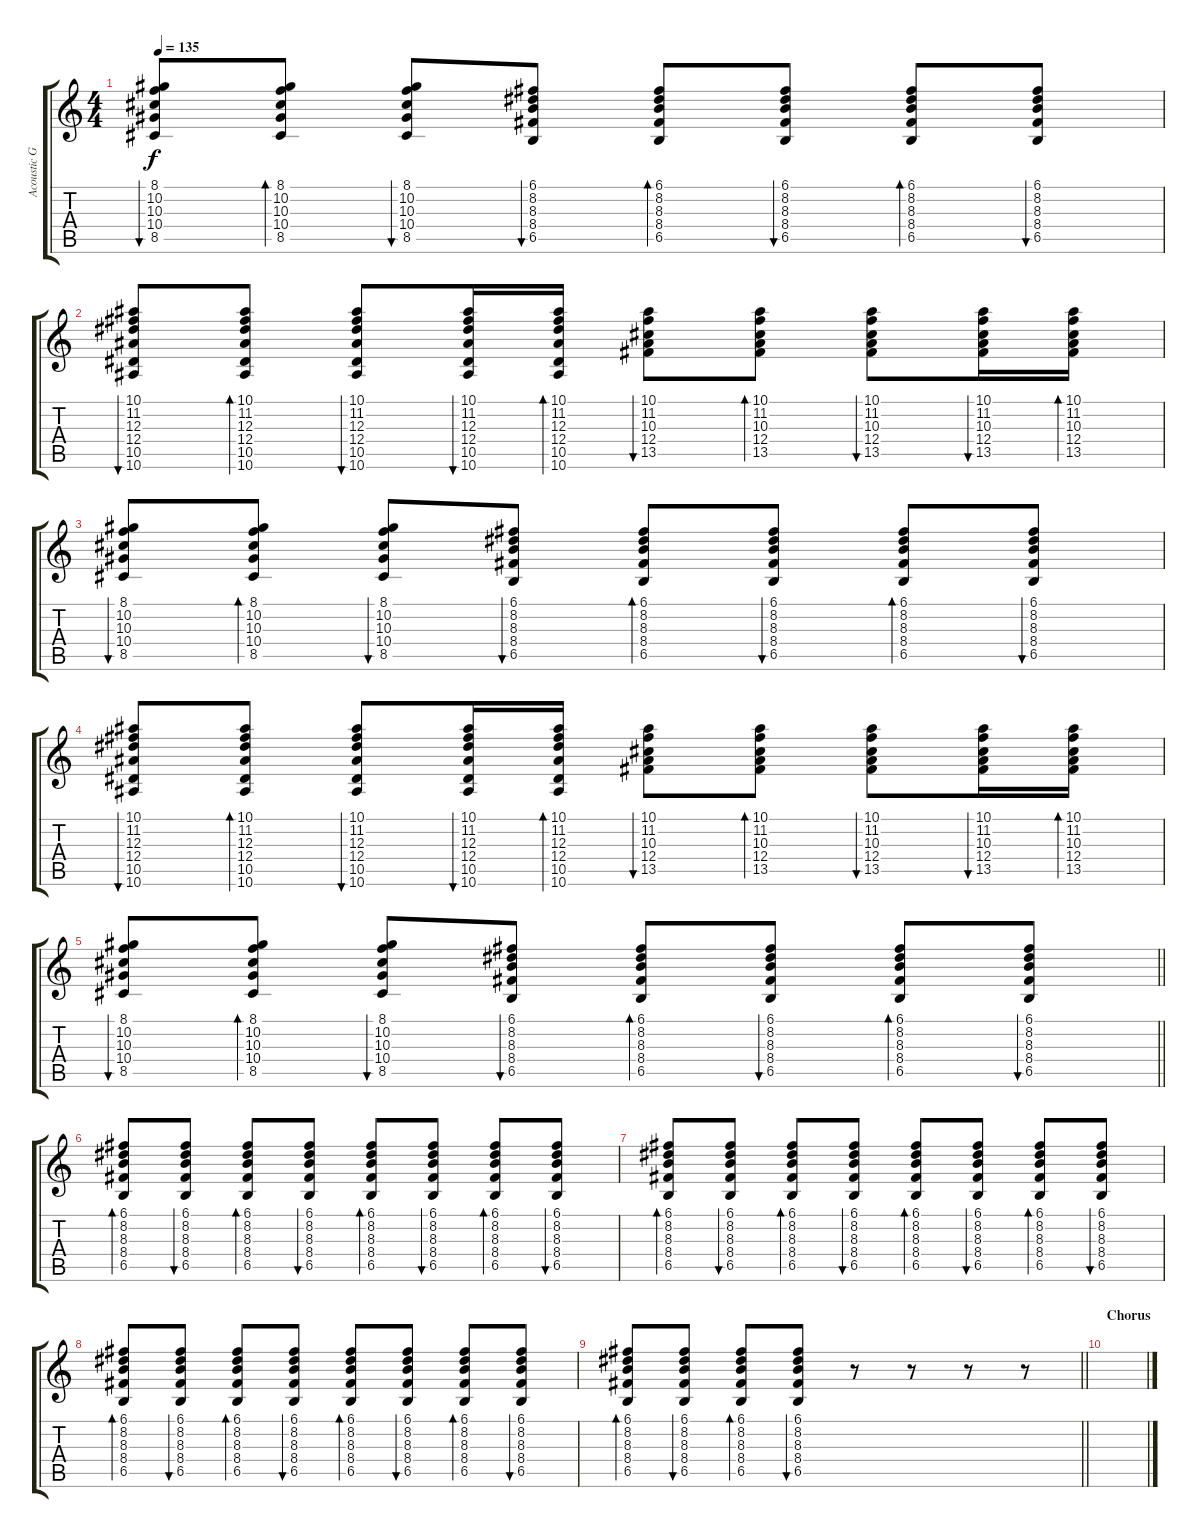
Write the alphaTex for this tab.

\track ("Acoustic Guitar" "Acoustic G") {instrument acousticguitarsteel}
\staff {score tabs}
\tuning (C4 G3 Eb3 Bb2 F2 C2) {hide}
\ts (4 4)
\tempo 135
\clef g2
\ks c
(8.1 10.2 10.3 10.4 8.5).8{bu 60 dy f} (8.1 10.2 10.3 10.4 8.5).8{bd 60} (8.1 10.2 10.3 10.4 8.5).8{bu 60} (6.1 8.2 8.3 8.4 6.5).8{bu 60} (6.1 8.2 8.3 8.4 6.5).8{bd 60} (6.1 8.2 8.3 8.4 6.5).8{bu 60} (6.1 8.2 8.3 8.4 6.5).8{bd 60} (6.1 8.2 8.3 8.4 6.5).8{bu 60} |
(10.1 11.2 12.3 12.4 10.5 10.6).8{bu 60} (10.1 11.2 12.3 12.4 10.5 10.6).8{bd 60} (10.1 11.2 12.3 12.4 10.5 10.6).8{bu 60} (10.1 11.2 12.3 12.4 10.5 10.6).16{bu 60} (10.1 11.2 12.3 12.4 10.5 10.6).16{bd 60} (10.1 11.2 10.3 12.4 13.5).8{bu 60} (10.1 11.2 10.3 12.4 13.5).8{bd 60} (10.1 11.2 10.3 12.4 13.5).8{bu 60} (10.1 11.2 10.3 12.4 13.5).16{bu 60} (10.1 11.2 10.3 12.4 13.5).16{bd 60} |
(8.1 10.2 10.3 10.4 8.5).8{bu 60} (8.1 10.2 10.3 10.4 8.5).8{bd 60} (8.1 10.2 10.3 10.4 8.5).8{bu 60} (6.1 8.2 8.3 8.4 6.5).8{bu 60} (6.1 8.2 8.3 8.4 6.5).8{bd 60} (6.1 8.2 8.3 8.4 6.5).8{bu 60} (6.1 8.2 8.3 8.4 6.5).8{bd 60} (6.1 8.2 8.3 8.4 6.5).8{bu 60} |
(10.1 11.2 12.3 12.4 10.5 10.6).8{bu 60} (10.1 11.2 12.3 12.4 10.5 10.6).8{bd 60} (10.1 11.2 12.3 12.4 10.5 10.6).8{bu 60} (10.1 11.2 12.3 12.4 10.5 10.6).16{bu 60} (10.1 11.2 12.3 12.4 10.5 10.6).16{bd 60} (10.1 11.2 10.3 12.4 13.5).8{bu 60} (10.1 11.2 10.3 12.4 13.5).8{bd 60} (10.1 11.2 10.3 12.4 13.5).8{bu 60} (10.1 11.2 10.3 12.4 13.5).16{bu 60} (10.1 11.2 10.3 12.4 13.5).16{bd 60} |
\barLineRight lightlight
(8.1 10.2 10.3 10.4 8.5).8{bu 60} (8.1 10.2 10.3 10.4 8.5).8{bd 60} (8.1 10.2 10.3 10.4 8.5).8{bu 60} (6.1 8.2 8.3 8.4 6.5).8{bu 60} (6.1 8.2 8.3 8.4 6.5).8{bd 60} (6.1 8.2 8.3 8.4 6.5).8{bu 60} (6.1 8.2 8.3 8.4 6.5).8{bd 60} (6.1 8.2 8.3 8.4 6.5).8{bu 60} |
(6.1 8.2 8.3 8.4 6.5).8{bd 60} (6.1 8.2 8.3 8.4 6.5).8{bu 60} (6.1 8.2 8.3 8.4 6.5).8{bd 60} (6.1 8.2 8.3 8.4 6.5).8{bu 60} (6.1 8.2 8.3 8.4 6.5).8{bd 60} (6.1 8.2 8.3 8.4 6.5).8{bu 60} (6.1 8.2 8.3 8.4 6.5).8{bd 60} (6.1 8.2 8.3 8.4 6.5).8{bu 60} |
(6.1 8.2 8.3 8.4 6.5).8{bd 60} (6.1 8.2 8.3 8.4 6.5).8{bu 60} (6.1 8.2 8.3 8.4 6.5).8{bd 60} (6.1 8.2 8.3 8.4 6.5).8{bu 60} (6.1 8.2 8.3 8.4 6.5).8{bd 60} (6.1 8.2 8.3 8.4 6.5).8{bu 60} (6.1 8.2 8.3 8.4 6.5).8{bd 60} (6.1 8.2 8.3 8.4 6.5).8{bu 60} |
(6.1 8.2 8.3 8.4 6.5).8{bd 60} (6.1 8.2 8.3 8.4 6.5).8{bu 60} (6.1 8.2 8.3 8.4 6.5).8{bd 60} (6.1 8.2 8.3 8.4 6.5).8{bu 60} (6.1 8.2 8.3 8.4 6.5).8{bd 60} (6.1 8.2 8.3 8.4 6.5).8{bu 60} (6.1 8.2 8.3 8.4 6.5).8{bd 60} (6.1 8.2 8.3 8.4 6.5).8{bu 60} |
\barLineRight lightlight
(6.1 8.2 8.3 8.4 6.5).8{bd 60} (6.1 8.2 8.3 8.4 6.5).8{bu 60} (6.1 8.2 8.3 8.4 6.5).8{bd 60} (6.1 8.2 8.3 8.4 6.5).8{bu 60} r.8 r.8 r.8 r.8 |
\section ("" "Chorus")
